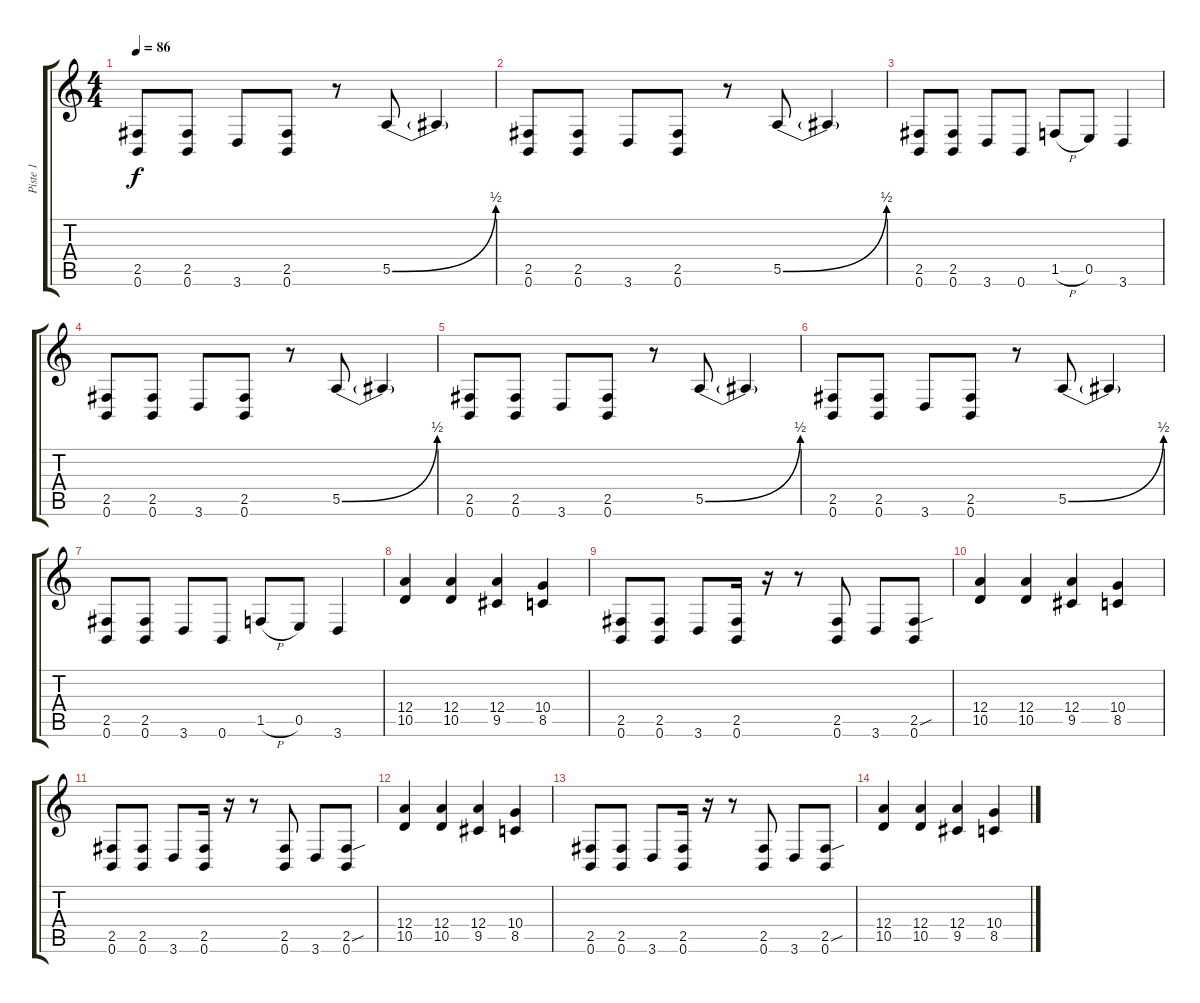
\track ("Piste 1" "Piste 1") {instrument distortionguitar}
\staff {score tabs}
\tuning (B3 Gb3 D3 A2 E2 B1) {hide}
\ts (4 4)
\tempo 86
\clef g2
\ks c
(2.5 0.6).8{dy f} (2.5 0.6).8 3.6.8 (2.5 0.6).8 r.8 5.5{be (bend 0 0 60 2)}.8 5.5{t}.4 |
(2.5 0.6).8 (2.5 0.6).8 3.6.8 (2.5 0.6).8 r.8 5.5{be (bend 0 0 60 2)}.8 5.5{t}.4 |
(2.5 0.6).8 (2.5 0.6).8 3.6.8 0.6.8 1.5{h}.8 0.5.8 3.6.4 |
(2.5 0.6).8 (2.5 0.6).8 3.6.8 (2.5 0.6).8 r.8 5.5{be (bend 0 0 60 2)}.8 5.5{t}.4 |
(2.5 0.6).8 (2.5 0.6).8 3.6.8 (2.5 0.6).8 r.8 5.5{be (bend 0 0 60 2)}.8 5.5{t}.4 |
(2.5 0.6).8 (2.5 0.6).8 3.6.8 (2.5 0.6).8 r.8 5.5{be (bend 0 0 60 2)}.8 5.5{t}.4 |
(2.5 0.6).8 (2.5 0.6).8 3.6.8 0.6.8 1.5{h}.8 0.5.8 3.6.4 |
(12.4 10.5).4 (12.4 10.5).4 (12.4 9.5).4 (10.4 8.5).4 |
(2.5 0.6).8 (2.5 0.6).8 3.6.8 (2.5 0.6).16 r.16 r.8 (2.5 0.6).8 3.6.8 (2.5{sou} 0.6).8 |
(12.4 10.5).4 (12.4 10.5).4 (12.4 9.5).4 (10.4 8.5).4 |
(2.5 0.6).8 (2.5 0.6).8 3.6.8 (2.5 0.6).16 r.16 r.8 (2.5 0.6).8 3.6.8 (2.5{sou} 0.6).8 |
(12.4 10.5).4 (12.4 10.5).4 (12.4 9.5).4 (10.4 8.5).4 |
(2.5 0.6).8 (2.5 0.6).8 3.6.8 (2.5 0.6).16 r.16 r.8 (2.5 0.6).8 3.6.8 (2.5{sou} 0.6).8 |
(12.4 10.5).4 (12.4 10.5).4 (12.4 9.5).4 (10.4 8.5).4
